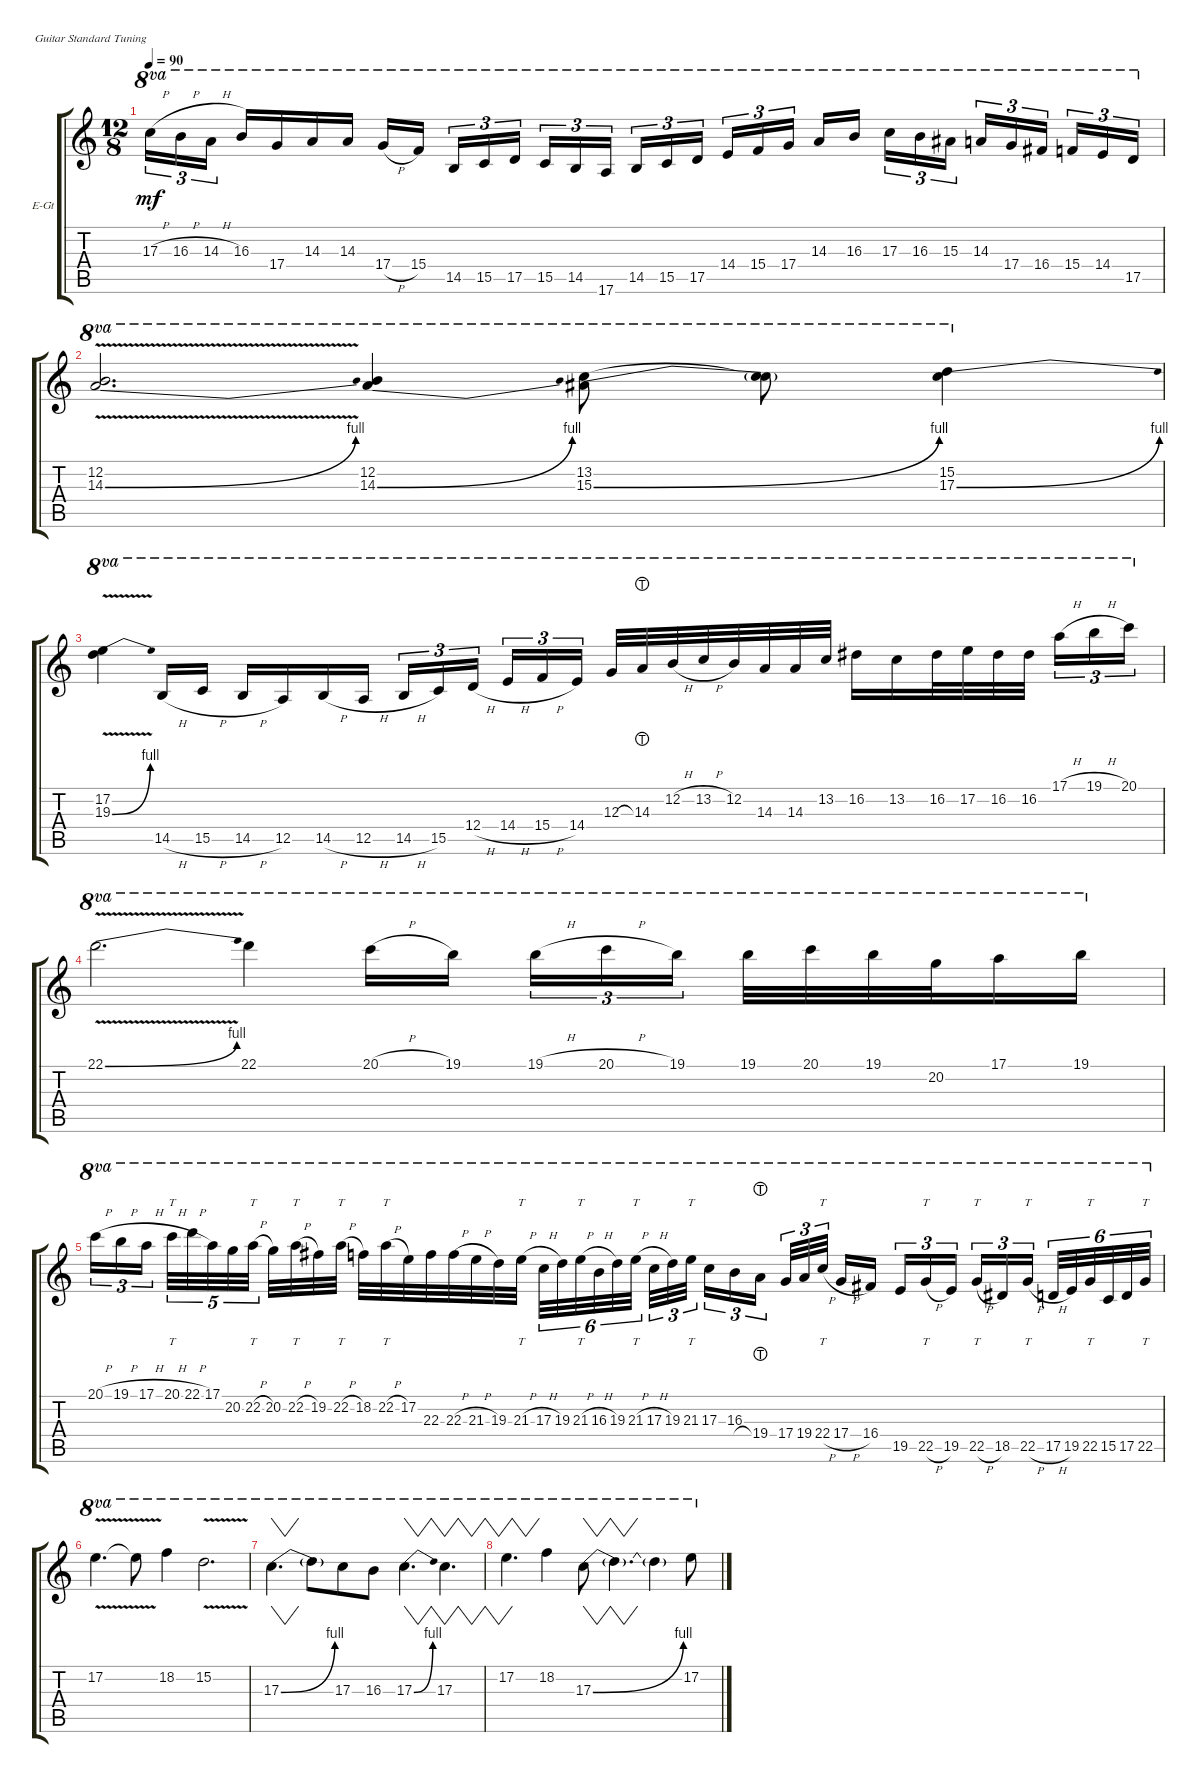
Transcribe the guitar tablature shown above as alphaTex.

\defaultSystemsLayout 4
\bracketExtendMode groupsimilarinstruments
\firstSystemTrackNameOrientation horizontal
\otherSystemsTrackNameOrientation horizontal
\track ("VINNIE VINCENT SOLO" "E-Gt") {solo instrument distortionguitar}
\staff {score tabs}
\tuning (E4 B3 G3 D3 A2 E2)
\ts (12 8)
\tempo 90
\clef g2
\ks c
17.3{h}.16{tu (3 2) ot 8va dy mf} 16.3{h}.16{tu (3 2) ot 8va} 14.3{h}.16{tu (3 2) ot 8va} 16.3.16{ot 8va} 17.4.16{ot 8va} 14.3.16{ot 8va} 14.3.16{ot 8va} 17.4{h}.16{ot 8va} 15.4.16{ot 8va} 14.5.16{tu (3 2) ot 8va} 15.5.16{tu (3 2) ot 8va} 17.5.16{tu (3 2) ot 8va} 15.5.16{tu (3 2) ot 8va} 14.5.16{tu (3 2) ot 8va} 17.6.16{tu (3 2) ot 8va} 14.5.16{tu (3 2) ot 8va} 15.5.16{tu (3 2) ot 8va} 17.5.16{tu (3 2) ot 8va} 14.4.16{tu (3 2) ot 8va} 15.4.16{tu (3 2) ot 8va} 17.4.16{tu (3 2) ot 8va} 14.3.16{ot 8va} 16.3.16{ot 8va} 17.3.16{tu (3 2) ot 8va} 16.3.16{tu (3 2) ot 8va} 15.3.16{tu (3 2) ot 8va} 14.3.16{tu (3 2) ot 8va} 17.4.16{tu (3 2) ot 8va} 16.4.16{tu (3 2) ot 8va} 15.4.16{tu (3 2) ot 8va} 14.4.16{tu (3 2) ot 8va} 17.5.16{tu (3 2) ot 8va} |
(12.2 14.3{be (bend 0 0 15 4) v}).2{d ot 8va} (14.3{be (bend 0 0 15 4)} 12.2).4{ot 8va} (15.3{be (bend 0 0 15 4)} 13.2).8{ot 8va} (15.3{t} 13.2{t}).8{ot 8va} (17.3{be (bend 0 0 15 4)} 15.2).4{ot 8va} |
(17.2 19.3{be (bend 0 0 15 4) v}).4{ot 8va} 14.5{h}.16{ot 8va} 15.5{h}.16{ot 8va} 14.5{h}.16{ot 8va} 12.5.16{ot 8va} 14.5{h}.16{ot 8va} 12.5{h}.16{ot 8va} 14.5{h}.16{tu (3 2) ot 8va} 15.5.16{tu (3 2) ot 8va} 12.4{h}.16{tu (3 2) ot 8va} 14.4{h}.16{tu (3 2) ot 8va} 15.4{h}.16{tu (3 2) ot 8va} 14.4.16{tu (3 2) ot 8va} 12.3.32{ot 8va} 14.3{lht}.32{ot 8va} 12.2{h}.32{ot 8va} 13.2{h}.32{ot 8va} 12.2.32{ot 8va} 14.3.32{ot 8va} 14.3.32{ot 8va} 13.2.32{ot 8va} 16.2.16{ot 8va} 13.2.16{ot 8va} 16.2.32{ot 8va} 17.2.32{ot 8va} 16.2.32{ot 8va} 16.2.32{ot 8va} 17.1{h}.16{tu (3 2) ot 8va} 19.1{h}.16{tu (3 2) ot 8va} 20.1.16{tu (3 2) ot 8va} |
22.1{be (bend 0 0 15 4) v}.2{d ot 8va} 22.1.4{ot 8va} 20.1{h}.16{ot 8va} 19.1.16{ot 8va} 19.1{h}.16{tu (3 2) ot 8va} 20.1{h}.16{tu (3 2) ot 8va} 19.1.16{tu (3 2) ot 8va} 19.1.32{ot 8va} 20.1.32{ot 8va} 19.1.32{ot 8va} 20.2.32{ot 8va} 17.1.16{ot 8va} 19.1.16{ot 8va} |
20.1{h}.16{tu (3 2) ot 8va} 19.1{h}.16{tu (3 2) ot 8va} 17.1{h}.16{tu (3 2) ot 8va} 20.1{h}.32{tt tu (5 4) ot 8va} 22.1{h}.32{tu (5 4) ot 8va} 17.1.32{tu (5 4) ot 8va} 20.2.32{tu (5 4) ot 8va} 22.2{h}.32{tt tu (5 4) ot 8va} 20.2.32{ot 8va} 22.2{h}.32{tt ot 8va} 19.2.32{ot 8va} 22.2{h}.32{tt ot 8va} 18.2.32{ot 8va} 22.2{h}.32{tt ot 8va} 17.2.32{ot 8va} 22.3.32{ot 8va} 22.3{h}.32{ot 8va} 21.3{h}.32{ot 8va} 19.3.32{ot 8va} 21.3{h}.32{tt ot 8va} 17.3{h}.32{tu (6 4) ot 8va} 19.3.32{tu (6 4) ot 8va} 21.3{h}.32{tt tu (6 4) ot 8va} 16.3{h}.32{tu (6 4) ot 8va} 19.3.32{tu (6 4) ot 8va} 21.3{h}.32{tt tu (6 4) ot 8va} 17.3{h}.32{tu (3 2) ot 8va} 19.3.32{tu (3 2) ot 8va} 21.3.32{tt tu (3 2) ot 8va} 17.3.16{tu (3 2) ot 8va} 16.3.16{tu (3 2) ot 8va} 19.4{lht}.16{tu (3 2) ot 8va} 17.4.32{tu (3 2) ot 8va} 19.4.32{tu (3 2) ot 8va} 22.4{h}.32{tt tu (3 2) ot 8va} 17.4{h}.16{ot 8va} 16.4.16{ot 8va} 19.5.16{tu (3 2) ot 8va} 22.5{h}.16{tt tu (3 2) ot 8va} 19.5.16{tu (3 2) ot 8va} 22.5{h}.16{tt tu (3 2) ot 8va} 18.5.16{tu (3 2) ot 8va} 22.5{h}.16{tt tu (3 2) ot 8va} 17.5{h}.32{tu (6 4) ot 8va} 19.5.32{tu (6 4) ot 8va} 22.5.32{tt tu (6 4) ot 8va} 15.5.32{tu (6 4) ot 8va} 17.5.32{tu (6 4) ot 8va} 22.5.32{tt tu (6 4) ot 8va} |
17.2{v}.4{d ot 8va} 17.2{t}.8{ot 8va} 18.2.4{ot 8va} 15.2{v}.2{d ot 8va} |
17.3{be (bend 0 0 15 4)}.4{vw d ot 8va} 17.3{t}.8{ot 8va} 17.3.8{ot 8va} 16.3.8{ot 8va} 17.3{be (bend 0 0 15 4)}.4{vw d ot 8va} 17.3.4{vw d ot 8va} |
17.2.4{vw d ot 8va} 18.2.4{ot 8va} 17.3{be (bend 0 0 15 4)}.8{vw ot 8va} 17.3{t}.4{vw d ot 8va} 17.3{t}.4{ot 8va} 17.2.8{ot 8va}
